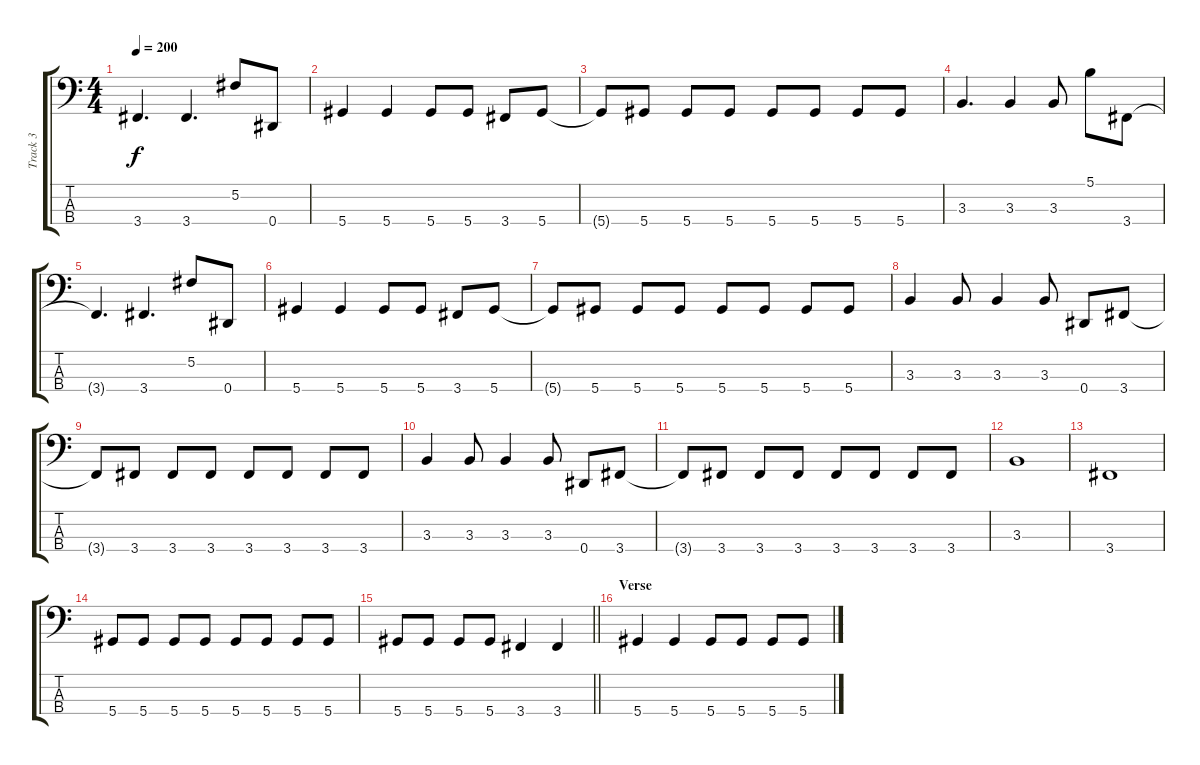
\track ("Track 3" "Track 3") {instrument electricbassfinger}
\staff {score tabs}
\tuning (Gb2 Db2 Ab1 Eb1) {hide}
\ts (4 4)
\tempo 200
\clef f4
\ks c
3.4{t}.4{d dy f} 3.4.4{d} 5.2.8 0.4.8 |
5.4.4 5.4.4 5.4.8 5.4.8 3.4.8 5.4.8 |
5.4{t}.8 5.4.8 5.4.8 5.4.8 5.4.8 5.4.8 5.4.8 5.4.8 |
3.3.4{d} 3.3.4 3.3.8 5.1.8 3.4.8 |
3.4{t}.4{d} 3.4.4{d} 5.2.8 0.4.8 |
5.4.4 5.4.4 5.4.8 5.4.8 3.4.8 5.4.8 |
5.4{t}.8 5.4.8 5.4.8 5.4.8 5.4.8 5.4.8 5.4.8 5.4.8 |
3.3.4 3.3.8 3.3.4 3.3.8 0.4.8 3.4.8 |
3.4{t}.8 3.4.8 3.4.8 3.4.8 3.4.8 3.4.8 3.4.8 3.4.8 |
3.3.4 3.3.8 3.3.4 3.3.8 0.4.8 3.4.8 |
3.4{t}.8 3.4.8 3.4.8 3.4.8 3.4.8 3.4.8 3.4.8 3.4.8 |
3.3.1 |
3.4.1 |
5.4.8 5.4.8 5.4.8 5.4.8 5.4.8 5.4.8 5.4.8 5.4.8 |
\barLineRight lightlight
5.4.8 5.4.8 5.4.8 5.4.8 3.4.4 3.4.4 |
\section ("" "Verse")
5.4.4 5.4.4 5.4.8 5.4.8 5.4.8 5.4.8
